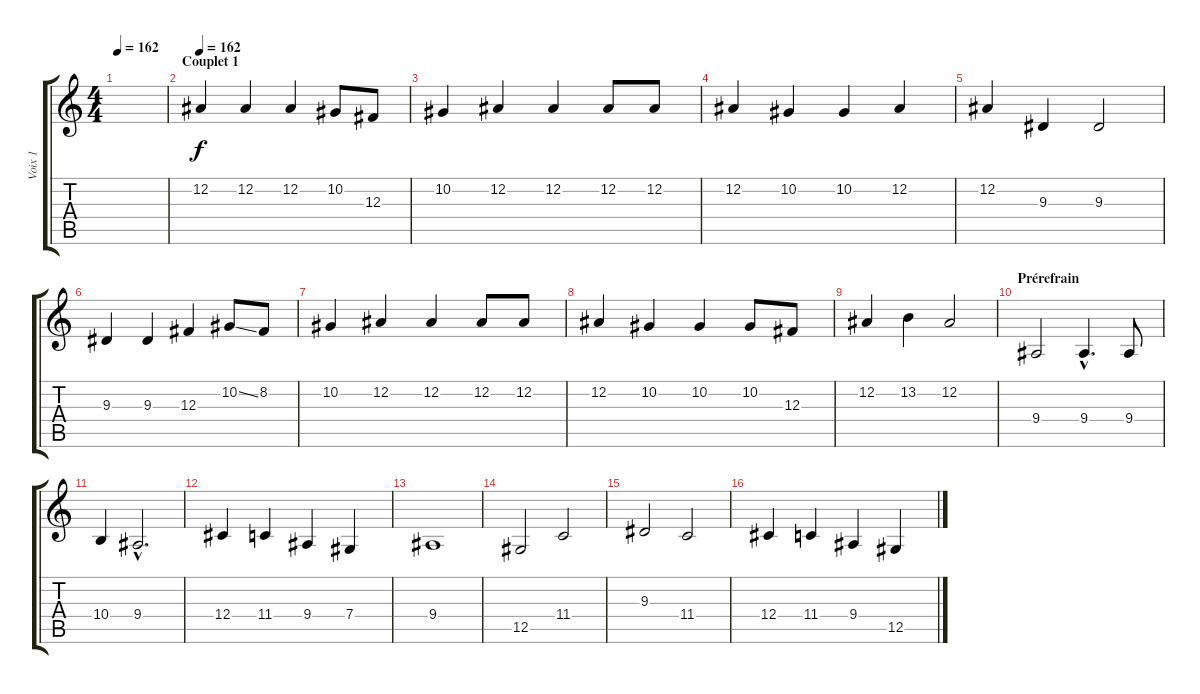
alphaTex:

\track ("Voix 1" "Voix 1") {instrument choiraahs}
\staff {score tabs}
\tuning (Eb4 Bb3 Gb3 Db3 Ab2 Eb2) {hide}
\ts (4 4)
\tempo 162
\clef g2
\ks c
|
\section ("" "Couplet 1")
\tempo 162
12.2.4 12.2.4 12.2.4 10.2.8 12.3.8 |
10.2.4 12.2.4 12.2.4 12.2.8 12.2.8 |
12.2.4 10.2.4 10.2.4 12.2.4 |
12.2.4 9.3.4 9.3.2 |
9.3.4 9.3.4 12.3.4 10.2{ss}.8 8.2.8 |
10.2.4 12.2.4 12.2.4 12.2.8 12.2.8 |
12.2.4 10.2.4 10.2.4 10.2.8 12.3.8 |
12.2.4 13.2.4 12.2.2 |
\section ("" "Prérefrain")
9.4.2 9.4{hac}.4{d} 9.4.8 |
10.4.4 9.4{hac}.2{d} |
12.4.4 11.4.4 9.4.4 7.4.4 |
9.4.1 |
12.5.2 11.4.2 |
9.3.2 11.4.2 |
12.4.4 11.4.4 9.4.4 12.5.4
